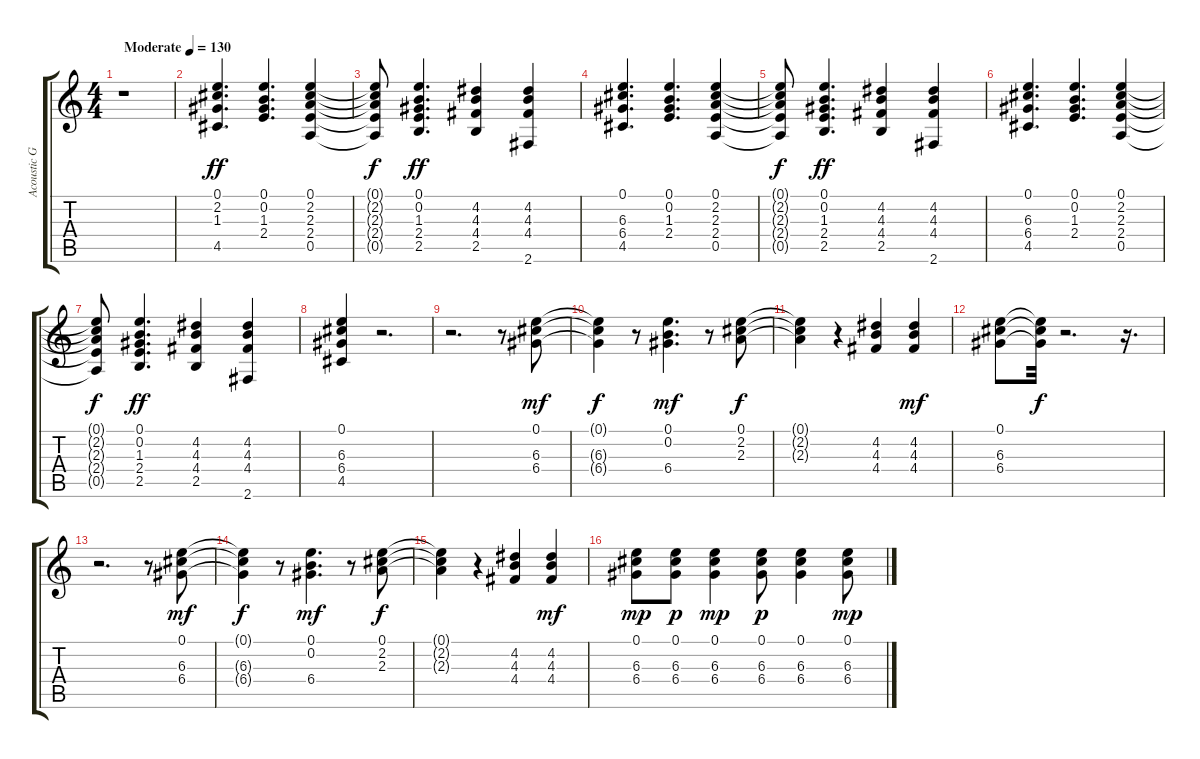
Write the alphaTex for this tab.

\track ("Acoustic Guitar 2" "Acoustic G") {instrument acousticguitarsteel}
\staff {score tabs}
\tuning (E4 B3 G3 D3 A2 E2) {hide}
\ts (4 4)
\tempo (130 "Moderate")
\clef g2
\ks c
r.1{dy ff instrument acousticguitarsteel} |
(0.1 2.2 1.3 4.5).4{d} (0.1 0.2 1.3 2.4).4{d} (0.1 2.2 2.3 2.4 0.5).4 |
(0.1{t} 2.2{t} 2.3{t} 2.4{t} 0.5{t}).8{dy f} (0.1 0.2 1.3 2.4 2.5).4{d dy ff} (4.2 4.3 4.4 2.5).4 (4.2 4.3 4.4 2.6).4 |
(0.1 6.3 6.4 4.5).4{d} (0.1 0.2 1.3 2.4).4{d} (0.1 2.2 2.3 2.4 0.5).4 |
(0.1{t} 2.2{t} 2.3{t} 2.4{t} 0.5{t}).8{dy f} (0.1 0.2 1.3 2.4 2.5).4{d dy ff} (4.2 4.3 4.4 2.5).4 (4.2 4.3 4.4 2.6).4 |
(0.1 6.3 6.4 4.5).4{d} (0.1 0.2 1.3 2.4).4{d} (0.1 2.2 2.3 2.4 0.5).4 |
(0.1{t} 2.2{t} 2.3{t} 2.4{t} 0.5{t}).8{dy f} (0.1 0.2 1.3 2.4 2.5).4{d dy ff} (4.2 4.3 4.4 2.5).4 (4.2 4.3 4.4 2.6).4 |
(0.1 6.3 6.4 4.5).4 r.2{d} |
r.2{d} r.8 (0.1 6.3 6.4).8{dy mf} |
(0.1{t} 6.3{t} 6.4{t}).4{dy f} r.8 (0.1 0.2 6.4).4{d dy mf} r.8 (0.1 2.2 2.3).8{dy f} |
(0.1{t} 2.2{t} 2.3{t}).4 r.4 (4.2 4.3 4.4).4 (4.2 4.3 4.4).4{dy mf} |
(0.1 6.3 6.4).8 (0.1{t} 6.3{t} 6.4{t}).32{dy f} r.2{d} r.16{d} |
r.2{d} r.8 (0.1 6.3 6.4).8{dy mf} |
(0.1{t} 6.3{t} 6.4{t}).4{dy f} r.8 (0.1 0.2 6.4).4{d dy mf} r.8 (0.1 2.2 2.3).8{dy f} |
(0.1{t} 2.2{t} 2.3{t}).4 r.4 (4.2 4.3 4.4).4 (4.2 4.3 4.4).4{dy mf} |
(0.1 6.3 6.4).8{dy mp} (0.1 6.3 6.4).8{dy p} (0.1 6.3 6.4).4{dy mp} (0.1 6.3 6.4).8{dy p} (0.1 6.3 6.4).4 (0.1 6.3 6.4).8{dy mp}
